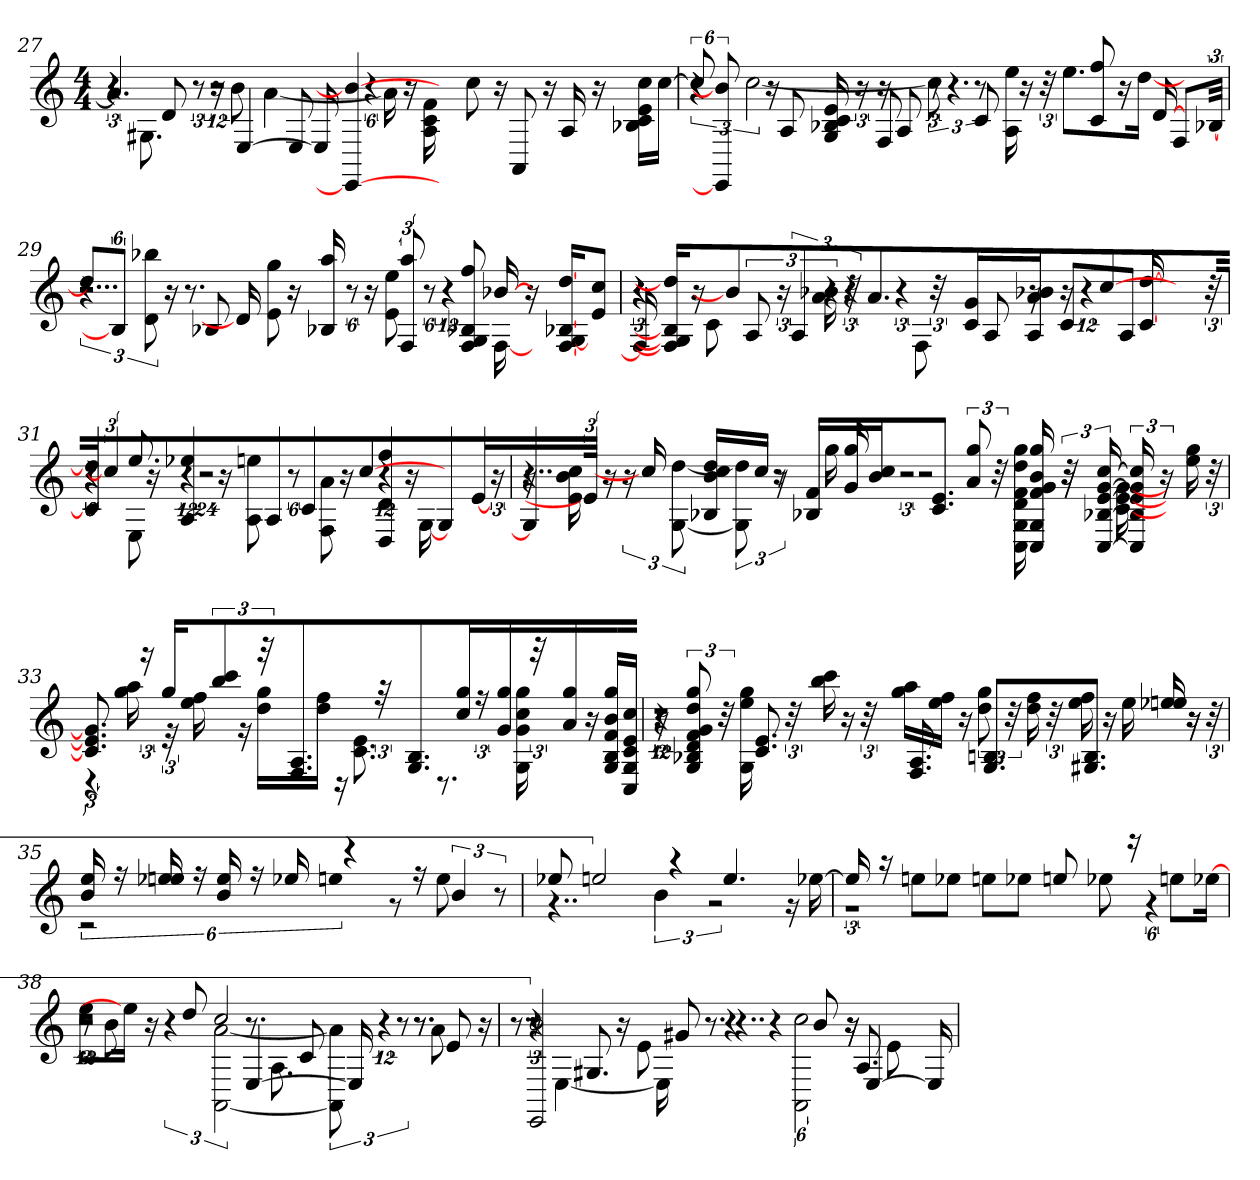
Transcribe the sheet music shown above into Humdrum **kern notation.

**kern
*part1
*staff1
*clefG2
*M4/4
=27
*^
*	*^
4.a]	6r	4r
.	8.G#X	.
.	.	8d
.	12r	.
16r	.	24%7r
[4E	8b	.
.	[4a	.
.	.	8E
16E]	.	.
4EE_ 4b_	.	.
.	.	24%5r
.	16a]	.
.	16r	.
.	16A 16f 16c	.
48%5ryy	48%35ryy	48%35ryy
8cc	.	.
16r	.	.
8AA	.	.
16r	.	.
16A	.	.
16r	.	.
16cc\ 16B-X 16e 16cLL	.	.
[16cc\JJ	.	.
=28	=28	=28
48%5cc]	6r	4r
48%5EE] 48%5b]	.	.
.	[3cc	.
16r	.	.
.	.	8A
16B-X 16G 16c 16e	.	.
24r	.	.
8F	.	16r
.	.	8A
12r	12cc]	.
.	.	4.r
8c	12r	.
.	16A 16ee	.
16r	.	.
.	48r	.
.	8.ee\L	.
8ff 8c	.	.
16r	.	.
.	[16dd\Jk	[16d
8F/L	.	.
.	48%5ryy	48%5ryy
[48B-X/J	.	.
=29	=29	=29
8dd]	6r	2...r
48%5B-/J]	.	.
.	12bb-X 12d	.
16r	.	.
.	8.r	.
8B-X	.	.
16d]	.	.
.	8gg 8e	.
16r	.	.
16B-X 16aa	.	.
.	48%5r	.
16r	.	.
12aa 12F	8e 8ee	.
48%5r	.	.
.	48%7r	.
8B-X 8ff 8F 8G	.	.
.	[16F	[16b-X
16r	.	.
.	48%11ryy	48%11ryy
[16B-X/ [16dd [16G [16FL	.	.
8e/ 8ccJ	.	.
=30	=30	=30
16F]	6r	4r
16B-/] 16dd] 16G] 16F]L	.	.
16r	.	.
.	8c	.
8b-]	.	.
.	.	12A
.	24r	.
12A	.	.
.	16b-X 16a	6r
48r	6r	.
8.a	.	.
.	.	6r
.	8F	.
48r	.	.
16c/ 16gLL	.	.
.	.	8A
16A/ 16a 16b-XJJ	16r	.
16r	8c/L	.
.	.	48%7r
[4cc	.	.
.	8A/J	.
.	.	[16c [16dd
.	8.ryy	8.ryy
48%5ryy	.	.
48r	.	.
=31	=31	=31
16c] 16dd]	6r	6r
6cc]	.	.
.	8E	8.ee
16r	.	.
8ee-X 8A	48%7r	.
.	.	48%19r
16r	.	.
.	8A 8ee	.
8A/L	.	.
.	48%5r	.
8c/J	.	.
.	8F 8a	.
16r	.	.
.	.	[4cc
8ff 8D 8d	48%7r	.
16r	.	.
.	[16G	.
8G/L	.	.
.	24%5ryy	24%5ryy
[16e/J	.	.
24r	.	.
=32	=32	=32
16G]	16r	4..r
48e/J]	16e 16cc 16b	.
16r	.	.
.	24r	.
16cc]	.	.
.	[12G [12dd	.
16B-X/ 16dd 16cc 16bLL	.	.
.	12G] 12dd]	.
16cc/JJ	.	.
16r	12r	.
16B-X/ 16fLL	.	.
.	16gg	.
.	.	16g 16gg
16b/ 16ccJ	.	.
.	3r	.
.	.	2r
8.c/ 8.eJ	.	.
12a 12gg	.	.
48r	.	.
16b 16G 16C 16g 16f 16gg	16gg 16C 16G 16d 16dd 16f	.
48r	16r	.
[24C [24e [24B-X [24cc [24g	.	.
24C] 24e] 24B-] 24cc] 24g]	[16c [16g [16e	.
24r	.	.
.	8ryy	8ryy
48ryy	.	.
16gg 16ee	.	.
48r	.	.
*	*v	*v
=33	=33
8.c] 8.g] 8.e]	6r
.	16aa 16gg
24r	.
16gg\KL	48r
.	16ff 16ee
12ccc\ 12bbJ	.
.	16r
48r	16dd\ 16ggLL
8.F 8.A	.
.	16ff\ 16ddJJ
.	16r
.	8.c 8.e
48r	.
8.B 8.G	.
.	8.r
16cc 16gg	.
24r	.
16g 16gg	.
.	16g 16cc 16G 16gg
48r	.
16a 16gg	.
.	48%11ryy
16r	.
16b/ 16B 16G 16f 16ggLL	.
16C/ 16e 16c 16cc 16GJJ	.
=34	=34
*	*^
16r	6r	12%11r
12G 12B-X 12dd 12f 12d 12g 12gg	.	.
48r	.	.
8.e 8.c	16G 16ee 16gg	.
.	48r	.
.	16ccc 16bb	.
.	16r	.
48r	.	.
8.A 8.F	16aa\ 16ggLL	.
.	16ff\ 16eeJJ	.
.	16r	.
8.B/ 8.GL	12dd 12gg	.
.	48r	.
.	16ff 16dd	.
.	48r	.
8.B/ 8.G#XJ	16ee 16ff	.
.	16r	.
.	16ee	.
.	.	16ee-X 16ee
16r	16r	.
.	.	48r
*	*v	*v
=35	=35
16b 16ee	12%5r
16r	.
16ee-X 16ee	.
16r	.
16b 16ee	.
16r	.
16ee-X	.
.	3ee
4r	.
16r	.
6b	8r
.	8ee
12r	.
=36	=36
8ee-X	4..r
3ee	.
.	6b
48%5r	.
4.ee	.
.	3r
[16ee-X	16r
=37	=37
16ee-]	3%2r
16r	.
8ee\L	.
8ee-X\J	.
8ee\L	.
8ee-X\J	.
8ee	.
.	8ee-X
16r	.
.	24%5r
8ee\L	.
[16ee-X\J	.
=38	=38
*^	*^
*	*	*^	*
8ee	12r	2r	12%7r	2r
.	8b	.	.	.
16ee-\J]	.	.	.	.
16r	.	.	.	.
.	6r	.	.	.
8dd	.	.	.	.
2cc	[3AA [3a	.	.	.
.	.	[4E	.	8.r
.	.	.	8.A	.
.	.	.	.	8c
.	12AA] 12a]	.	.	.
.	.	16E]	.	.
.	.	.	48%11r	.
.	12r	.	.	.
.	.	8.r	.	8.r
8e	8a	.	.	.
16r	16ryy	16ryy	16ryy	16ryy
*	*	*	*v	*v
=39	=39	=39	=39
12%5EE 12%5b	12r	8.r	4r
.	[4E	.	.
.	.	8.G#X	.
.	.	.	16r
.	.	.	8e
.	16E]	.	.
.	.	8g#X	.
.	8.r	.	.
12r	.	.	.
.	.	.	4..r
8b	.	4r	.
.	12%5AA 12%5cc	.	.
16r	.	.	.
[4E	.	.	.
.	.	16r	.
.	.	8.A	.
.	.	.	8e
16E]	.	.	.
*v	*v	*v	*v
=
*-
